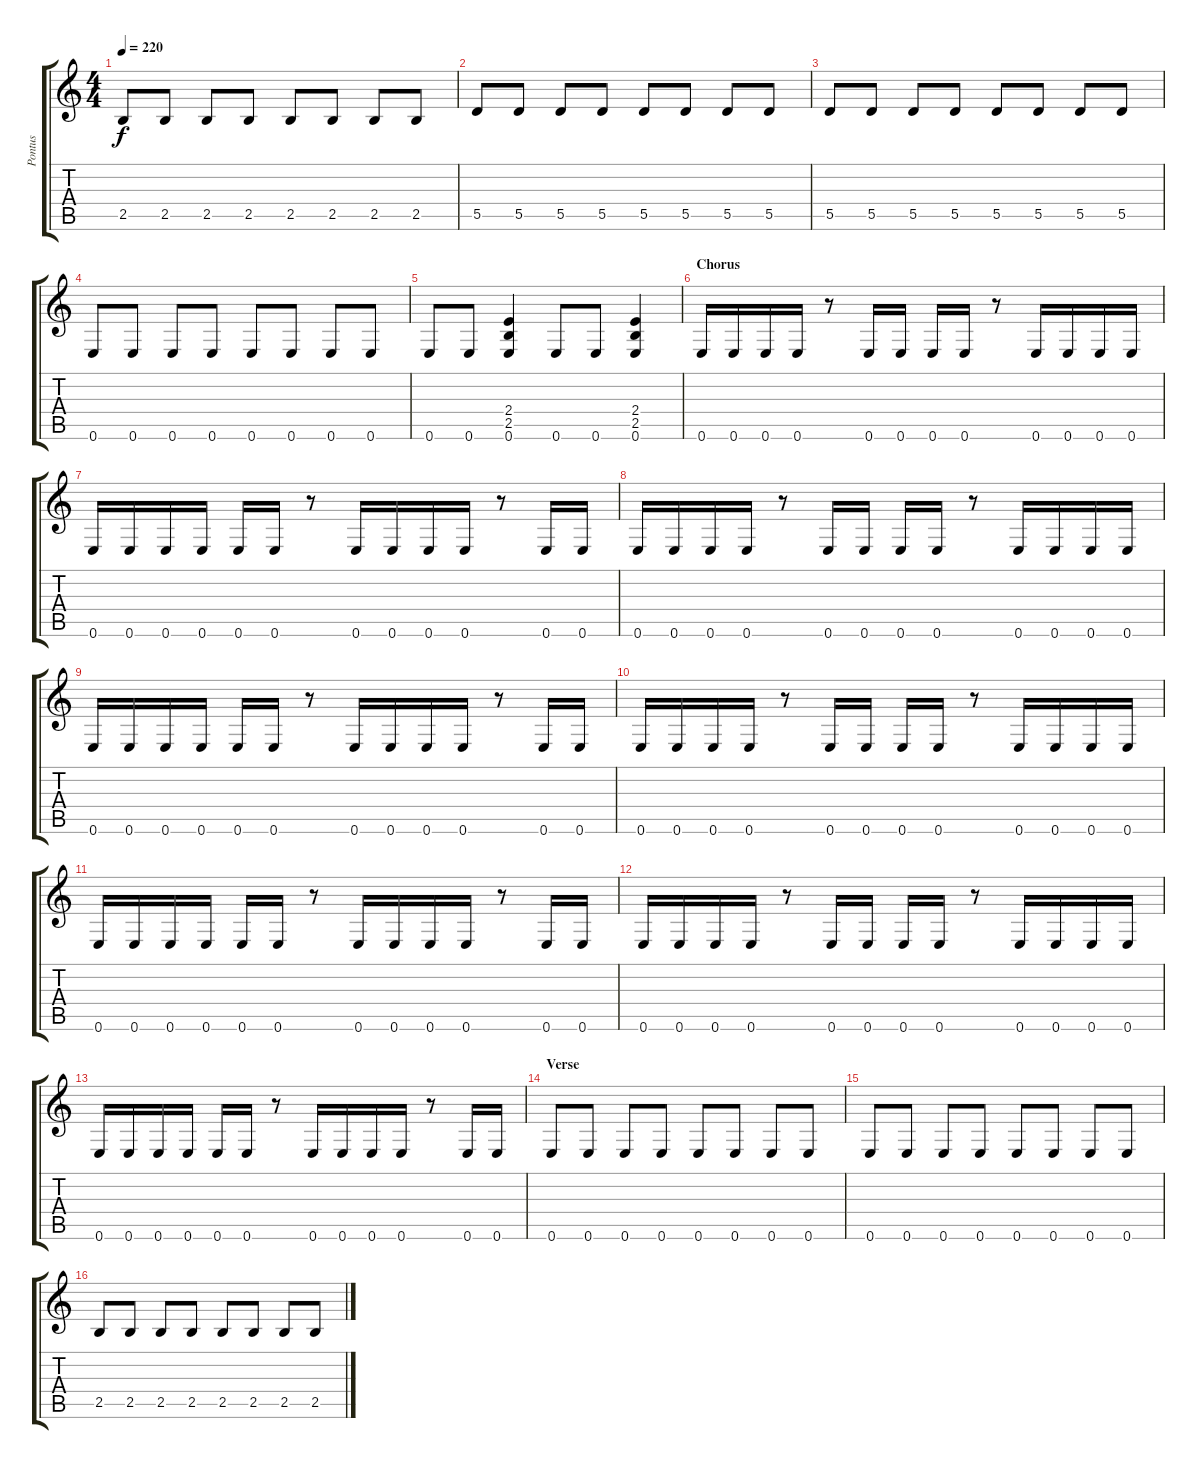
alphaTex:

\track ("Pontus" "Pontus") {instrument distortionguitar}
\staff {score tabs}
\tuning (E4 B3 G3 D3 A2 E2) {hide}
\ts (4 4)
\tempo 220
\clef g2
\ks c
2.5.8{dy f} 2.5.8 2.5.8 2.5.8 2.5.8 2.5.8 2.5.8 2.5.8 |
5.5.8 5.5.8 5.5.8 5.5.8 5.5.8 5.5.8 5.5.8 5.5.8 |
5.5.8 5.5.8 5.5.8 5.5.8 5.5.8 5.5.8 5.5.8 5.5.8 |
0.6.8 0.6.8 0.6.8 0.6.8 0.6.8 0.6.8 0.6.8 0.6.8 |
0.6.8 0.6.8 (2.4 2.5 0.6).4 0.6.8 0.6.8 (2.4 2.5 0.6).4 |
\section ("" "Chorus")
0.6.16{volume 16} 0.6.16 0.6.16 0.6.16 r.8 0.6.16 0.6.16 0.6.16 0.6.16 r.8 0.6.16 0.6.16 0.6.16 0.6.16 |
0.6.16 0.6.16 0.6.16 0.6.16 0.6.16 0.6.16 r.8 0.6.16 0.6.16 0.6.16 0.6.16 r.8 0.6.16 0.6.16 |
0.6.16 0.6.16 0.6.16 0.6.16 r.8 0.6.16 0.6.16 0.6.16 0.6.16 r.8 0.6.16 0.6.16 0.6.16 0.6.16 |
0.6.16 0.6.16 0.6.16 0.6.16 0.6.16 0.6.16 r.8 0.6.16 0.6.16 0.6.16 0.6.16 r.8 0.6.16 0.6.16 |
0.6.16 0.6.16 0.6.16 0.6.16 r.8 0.6.16 0.6.16 0.6.16 0.6.16 r.8 0.6.16 0.6.16 0.6.16 0.6.16 |
0.6.16 0.6.16 0.6.16 0.6.16 0.6.16 0.6.16 r.8 0.6.16 0.6.16 0.6.16 0.6.16 r.8 0.6.16 0.6.16 |
0.6.16 0.6.16 0.6.16 0.6.16 r.8 0.6.16 0.6.16 0.6.16 0.6.16 r.8 0.6.16 0.6.16 0.6.16 0.6.16 |
0.6.16 0.6.16 0.6.16 0.6.16 0.6.16 0.6.16 r.8 0.6.16 0.6.16 0.6.16 0.6.16 r.8 0.6.16 0.6.16 |
\section ("" "Verse")
0.6.8{volume 14} 0.6.8 0.6.8 0.6.8 0.6.8 0.6.8 0.6.8 0.6.8 |
0.6.8 0.6.8 0.6.8 0.6.8 0.6.8 0.6.8 0.6.8 0.6.8 |
2.5.8 2.5.8 2.5.8 2.5.8 2.5.8 2.5.8 2.5.8 2.5.8
